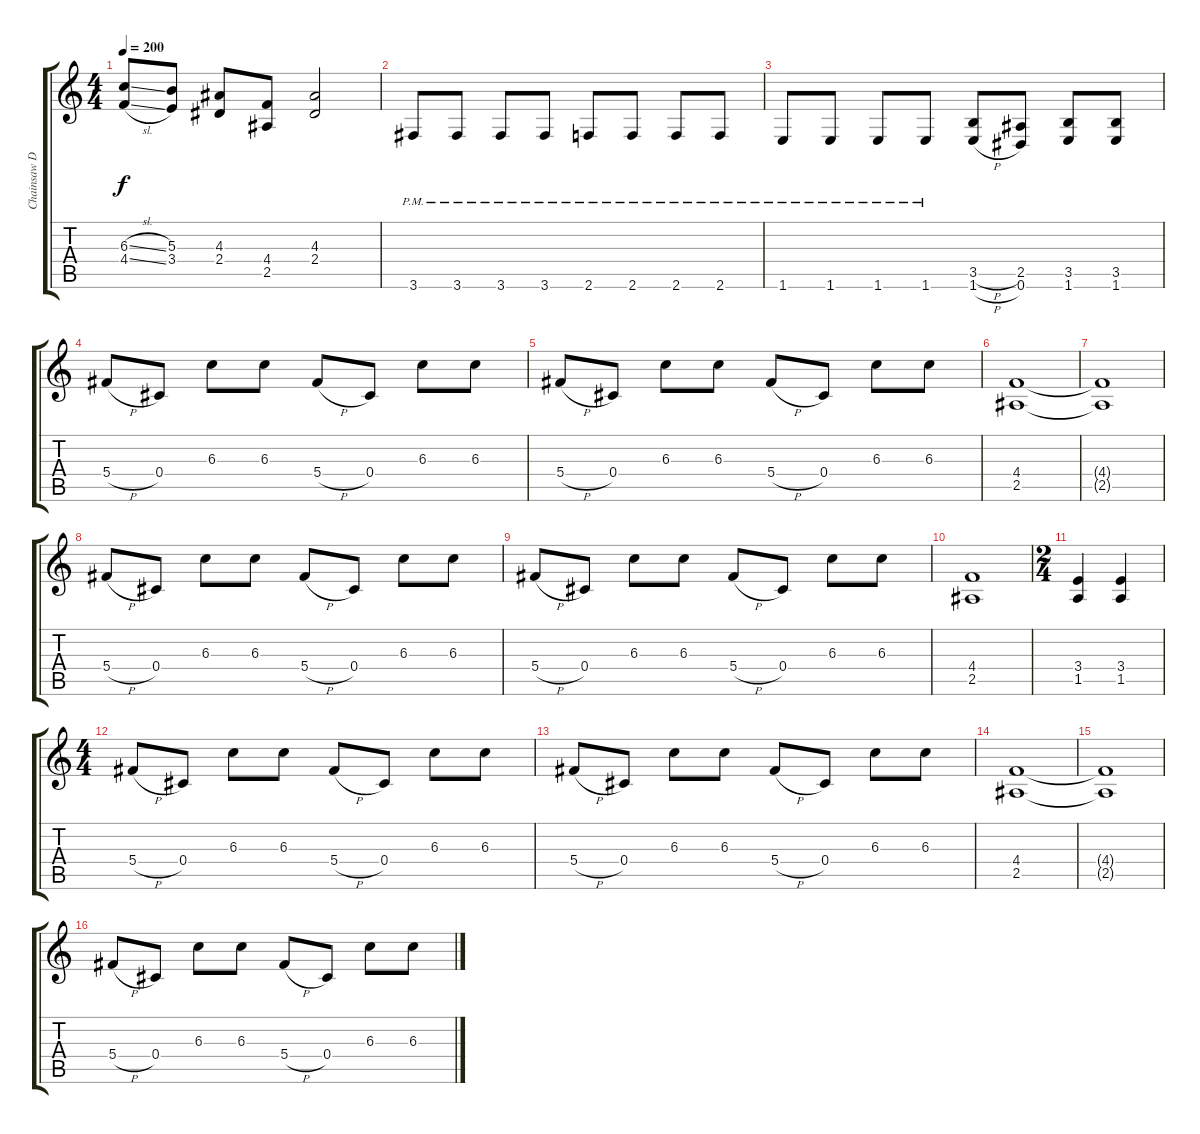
\track ("Chainsaw Demon - Lead" "Chainsaw D") {instrument distortionguitar}
\staff {score tabs}
\tuning (Eb4 Bb3 Gb3 Db3 Ab2 Eb2) {hide}
\ts (4 4)
\tempo 200
\clef g2
\ks c
(6.3{sl} 4.4{sl}).8{dy f} (5.3 3.4).8 (4.3 2.4).8 (4.4 2.5).8 (4.3 2.4).2 |
3.6{pm}.8 3.6{pm}.8 3.6{pm}.8 3.6{pm}.8 2.6{pm}.8 2.6{pm}.8 2.6{pm}.8 2.6{pm}.8 |
1.6{pm}.8 1.6{pm}.8 1.6{pm}.8 1.6{pm}.8 (3.5{h} 1.6{h}).8 (2.5 0.6).8 (3.5 1.6).8 (3.5 1.6).8 |
5.4{h}.8 0.4.8 6.3.8 6.3.8 5.4{h}.8 0.4.8 6.3.8 6.3.8 |
5.4{h}.8 0.4.8 6.3.8 6.3.8 5.4{h}.8 0.4.8 6.3.8 6.3.8 |
(4.4 2.5).1 |
(4.4{t} 2.5{t}).1 |
5.4{h}.8 0.4.8 6.3.8 6.3.8 5.4{h}.8 0.4.8 6.3.8 6.3.8 |
5.4{h}.8 0.4.8 6.3.8 6.3.8 5.4{h}.8 0.4.8 6.3.8 6.3.8 |
(4.4 2.5).1 |
\ts (2 4)
(3.4 1.5).4 (3.4 1.5).4 |
\ts (4 4)
5.4{h}.8 0.4.8 6.3.8 6.3.8 5.4{h}.8 0.4.8 6.3.8 6.3.8 |
5.4{h}.8 0.4.8 6.3.8 6.3.8 5.4{h}.8 0.4.8 6.3.8 6.3.8 |
(4.4 2.5).1 |
(4.4{t} 2.5{t}).1 |
5.4{h}.8 0.4.8 6.3.8 6.3.8 5.4{h}.8 0.4.8 6.3.8 6.3.8
